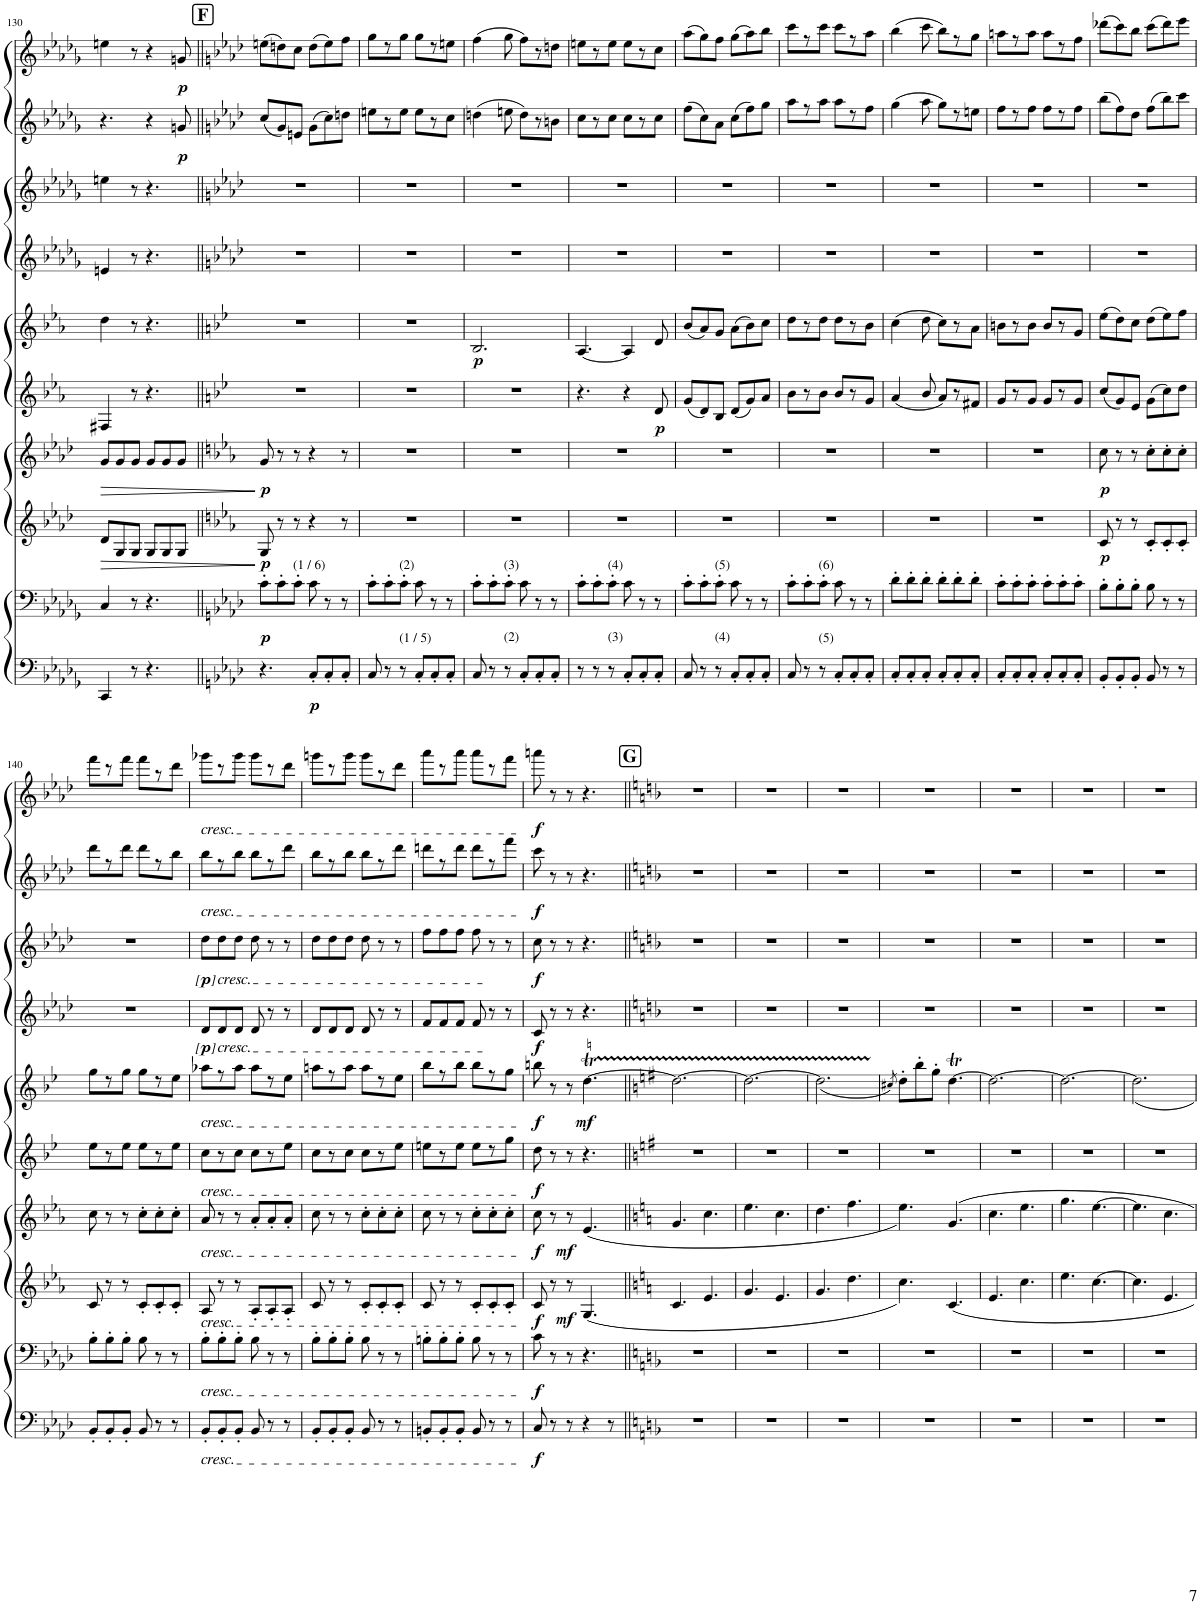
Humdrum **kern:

**kern	**dynam	**kern	**dynam	**kern	**dynam	**kern	**dynam	**kern	**dynam	**kern	**dynam	**kern	**dynam	**kern	**dynam	**kern	**dynam	**kern	**dynam
*part10	*part10	*part9	*part9	*part8	*part8	*part7	*part7	*part6	*part6	*part5	*part5	*part4	*part4	*part3	*part3	*part2	*part2	*part1	*part1
*staff10	*staff10	*staff9	*staff9	*staff8	*staff8	*staff7	*staff7	*staff6	*staff6	*staff5	*staff5	*staff4	*staff4	*staff3	*staff3	*staff2	*staff2	*staff1	*staff1
*I"Bassoon 2	*	*I"Bassoon 1	*	*I"Horn 2 in F	*	*I"Horn 1 in F	*	*I"Clarinet 2 in Bb	*	*I"Clarinet 1 in Bb	*	*I"Oboe 2	*	*I"Oboe 1	*	*I"Flute 2	*	*I"Flute 1	*
*I'Bsn	*	*I'Bsn	*	*I'Hn	*	*I'Hn	*	*I'Cl	*	*I'Cl	*	*I'Ob	*	*I'Ob	*	*I'Fl	*	*I'Fl	*
!!LO:PB:g=z
*clefF4	*	*clefF4	*	*clefG2	*	*clefG2	*	*clefG2	*	*clefG2	*	*clefG2	*	*clefG2	*	*clefG2	*	*clefG2	*
*	*	*	*	*Trd4c7	*	*Trd4c7	*	*Trd1c2	*	*Trd1c2	*	*	*	*	*	*	*	*	*
*k[b-e-a-d-g-]	*	*k[b-e-a-d-g-]	*	*k[b-e-a-d-]	*	*k[b-e-a-d-]	*	*k[b-e-a-]	*	*k[b-e-a-]	*	*k[b-e-a-d-g-]	*	*k[b-e-a-d-g-]	*	*k[b-e-a-d-g-]	*	*k[b-e-a-d-g-]	*
*M6/8	*	*M6/8	*	*M6/8	*	*M6/8	*	*M6/8	*	*M6/8	*	*M6/8	*	*M6/8	*	*M6/8	*	*M6/8	*
=130	=130	=130	=130	=130	=130	=130	=130	=130	=130	=130	=130	=130	=130	=130	=130	=130	=130	=130	=130
!	!	!	!	!	!LO:HP:b	!	!LO:HP:b	!	!	!	!	!	!	!	!	!	!	!	!
4CC/	.	4C/	.	8d-/L	>	8g/L	>	4F#X/	.	4dd\	.	4en/	.	4een\	.	4.r	.	4een\	.
.	.	.	.	8G/	.	8g/	.	.	.	.	.	.	.	.	.	.	.	.	.
8r	.	8r	.	8G/J	.	8g/J	.	8r	.	8r	.	8r	.	8r	.	.	.	8r	.
4.r	.	4.r	.	8G/L	.	8g/L	.	4.r	.	4.r	.	4.r	.	4.r	.	4r	.	4r	.
.	.	.	.	8G/	.	8g/	.	.	.	.	.	.	.	.	.	.	.	.	.
!	!	!	!	!	!	!	!	!	!	!	!	!	!	!	!	!	!LO:DY:b	!	!LO:DY:b
.	.	.	.	8G/J	.	8g/J	.	.	.	.	.	.	.	.	.	8gn/	p	8gn/	p
.	.	.	.	.	]	.	]	.	.	.	.	.	.	.	.	.	.	.	.
!!LO:REH:place=s1:a:B:cj:fs=14:t=F
=131||	=131||	=131||	=131||	=131||	=131||	=131||	=131||	=131||	=131||	=131||	=131||	=131||	=131||	=131||	=131||	=131||	=131||	=131||	=131||
*k[b-e-a-d-]	*	*k[b-e-a-d-]	*	*k[b-e-a-]	*	*k[b-e-a-]	*	*k[b-e-]	*	*k[b-e-]	*	*k[b-e-a-d-]	*	*k[b-e-a-d-]	*	*k[b-e-a-d-]	*	*k[b-e-a-d-]	*
!	!	!	!LO:DY:b	!	!LO:DY:b	!	!LO:DY:b	!	!	!	!	!	!	!	!	!	!	!	!
4.r	.	8c'\L	p	8G/	p	8g/	p	2.r	.	2.r	.	2.r	.	2.r	.	(8cc/L	.	(8een\L	.
.	.	8c'\	.	8r	.	8r	.	.	.	.	.	.	.	.	.	8g/)	.	8ddn\)	.
!	!	!LO:TX:a:t=(1 / 6)	!	!	!	!	!	!	!	!	!	!	!	!	!	!	!	!	!
.	.	8c'\J	.	8r	.	8r	.	.	.	.	.	.	.	.	.	8en/J	.	8cc\J	.
!	!LO:DY:b	!	!	!	!	!	!	!	!	!	!	!	!	!	!	!	!	!	!
8C'/L	p	8c\	.	4r	.	4r	.	.	.	.	.	.	.	.	.	(8g\L	.	(8dd\L	.
8C'/	.	8r	.	.	.	.	.	.	.	.	.	.	.	.	.	8cc\)	.	8ee\)	.
8C'/J	.	8r	.	8r	.	8r	.	.	.	.	.	.	.	.	.	8ddn\J	.	8ff\J	.
=132	=132	=132	=132	=132	=132	=132	=132	=132	=132	=132	=132	=132	=132	=132	=132	=132	=132	=132	=132
8C/	.	8c'\L	.	2.r	.	2.r	.	2.r	.	2.r	.	2.r	.	2.r	.	8een\L	.	8gg\L	.
8r	.	8c'\	.	.	.	.	.	.	.	.	.	.	.	.	.	8r	.	8r	.
!	!	!LO:TX:a:t=(2)	!	!	!	!	!	!	!	!	!	!	!	!	!	!	!	!	!
!LO:TX:a:t=(1 / 5)	!	!	!	!	!	!	!	!	!	!	!	!	!	!	!	!	!	!	!
8r	.	8c'\J	.	.	.	.	.	.	.	.	.	.	.	.	.	8ee\J	.	8gg\J	.
8C'/L	.	8c\	.	.	.	.	.	.	.	.	.	.	.	.	.	8ee\L	.	8gg\L	.
8C'/	.	8r	.	.	.	.	.	.	.	.	.	.	.	.	.	8r	.	8r	.
8C'/J	.	8r	.	.	.	.	.	.	.	.	.	.	.	.	.	8cc\J	.	8een\J	.
=133	=133	=133	=133	=133	=133	=133	=133	=133	=133	=133	=133	=133	=133	=133	=133	=133	=133	=133	=133
!	!	!	!	!	!	!	!	!	!	!	!LO:DY:b	!	!	!	!	!	!	!	!
8C/	.	8c'\L	.	2.r	.	2.r	.	2.r	.	2.B-/	p	2.r	.	2.r	.	(4ddn\	.	(4ff\	.
8r	.	8c'\	.	.	.	.	.	.	.	.	.	.	.	.	.	.	.	.	.
!	!	!LO:TX:a:t=(3)	!	!	!	!	!	!	!	!	!	!	!	!	!	!	!	!	!
!LO:TX:a:t=(2)	!	!	!	!	!	!	!	!	!	!	!	!	!	!	!	!	!	!	!
8r	.	8c'\J	.	.	.	.	.	.	.	.	.	.	.	.	.	8een\	.	8gg\	.
8C'/L	.	8c\	.	.	.	.	.	.	.	.	.	.	.	.	.	8dd\L)	.	8ff\L)	.
8C'/	.	8r	.	.	.	.	.	.	.	.	.	.	.	.	.	8r	.	8r	.
8C'/J	.	8r	.	.	.	.	.	.	.	.	.	.	.	.	.	8bn\J	.	8ddn\J	.
=134	=134	=134	=134	=134	=134	=134	=134	=134	=134	=134	=134	=134	=134	=134	=134	=134	=134	=134	=134
8r	.	8c'\L	.	2.r	.	2.r	.	4.r	.	[4.A/	.	2.r	.	2.r	.	8cc\L	.	8een\L	.
8r	.	8c'\	.	.	.	.	.	.	.	.	.	.	.	.	.	8r	.	8r	.
!	!	!LO:TX:a:t=(4)	!	!	!	!	!	!	!	!	!	!	!	!	!	!	!	!	!
!LO:TX:a:t=(3)	!	!	!	!	!	!	!	!	!	!	!	!	!	!	!	!	!	!	!
8r	.	8c'\J	.	.	.	.	.	.	.	.	.	.	.	.	.	8cc\J	.	8ee\J	.
8C'/L	.	8c\	.	.	.	.	.	4r	.	4A/]	.	.	.	.	.	8cc\L	.	8ee\L	.
8C'/	.	8r	.	.	.	.	.	.	.	.	.	.	.	.	.	8r	.	8r	.
!	!	!	!	!	!	!	!	!	!LO:DY:b	!	!	!	!	!	!	!	!	!	!
8C'/J	.	8r	.	.	.	.	.	8d/	p	8d/	.	.	.	.	.	8cc\J	.	8cc\J	.
=135	=135	=135	=135	=135	=135	=135	=135	=135	=135	=135	=135	=135	=135	=135	=135	=135	=135	=135	=135
8C/	.	8c'\L	.	2.r	.	2.r	.	(8g/L	.	(8b-/L	.	2.r	.	2.r	.	(8ff\L	.	(8aa-\L	.
8r	.	8c'\	.	.	.	.	.	8d/)	.	8a/)	.	.	.	.	.	8cc\)	.	8gg\)	.
!	!	!LO:TX:a:t=(5)	!	!	!	!	!	!	!	!	!	!	!	!	!	!	!	!	!
!LO:TX:a:t=(4)	!	!	!	!	!	!	!	!	!	!	!	!	!	!	!	!	!	!	!
8r	.	8c'\J	.	.	.	.	.	8B-/J	.	8g/J	.	.	.	.	.	8a-\J	.	8ff\J	.
8C'/L	.	8c\	.	.	.	.	.	(8d/L	.	(8a\L	.	.	.	.	.	(8cc\L	.	(8gg\L	.
8C'/	.	8r	.	.	.	.	.	8g/)	.	8b-\)	.	.	.	.	.	8ff\)	.	8aa-\)	.
8C'/J	.	8r	.	.	.	.	.	8a/J	.	8cc\J	.	.	.	.	.	8gg\J	.	8bb-\J	.
=136	=136	=136	=136	=136	=136	=136	=136	=136	=136	=136	=136	=136	=136	=136	=136	=136	=136	=136	=136
8C/	.	8c'\L	.	2.r	.	2.r	.	8b-\L	.	8dd\L	.	2.r	.	2.r	.	8aa-\L	.	8ccc\L	.
8r	.	8c'\	.	.	.	.	.	8r	.	8r	.	.	.	.	.	8r	.	8r	.
!	!	!LO:TX:a:t=(6)	!	!	!	!	!	!	!	!	!	!	!	!	!	!	!	!	!
!LO:TX:a:t=(5)	!	!	!	!	!	!	!	!	!	!	!	!	!	!	!	!	!	!	!
8r	.	8c'\J	.	.	.	.	.	8b-\J	.	8dd\J	.	.	.	.	.	8aa-\J	.	8ccc\J	.
8C'/L	.	8c\	.	.	.	.	.	8b-/L	.	8dd\L	.	.	.	.	.	8aa-\L	.	8ccc\L	.
8C'/	.	8r	.	.	.	.	.	8r	.	8r	.	.	.	.	.	8r	.	8r	.
8C'/J	.	8r	.	.	.	.	.	8g/J	.	8b-\J	.	.	.	.	.	8ff\J	.	8aa-\J	.
=137	=137	=137	=137	=137	=137	=137	=137	=137	=137	=137	=137	=137	=137	=137	=137	=137	=137	=137	=137
8C'/L	.	8d-'\L	.	2.r	.	2.r	.	(4a/	.	(4cc\	.	2.r	.	2.r	.	(4gg\	.	(4bb-\	.
8C'/	.	8d-'\	.	.	.	.	.	.	.	.	.	.	.	.	.	.	.	.	.
8C'/J	.	8d-'\J	.	.	.	.	.	8b-/	.	8dd\	.	.	.	.	.	8aa-\	.	8ccc\	.
8C'/L	.	8d-'\L	.	.	.	.	.	8a/L)	.	8cc\L)	.	.	.	.	.	8gg\L)	.	8bb-\L)	.
8C'/	.	8d-'\	.	.	.	.	.	8r	.	8r	.	.	.	.	.	8r	.	8r	.
8C'/J	.	8d-'\J	.	.	.	.	.	8f#X/J	.	8a\J	.	.	.	.	.	8een\J	.	8gg\J	.
=138	=138	=138	=138	=138	=138	=138	=138	=138	=138	=138	=138	=138	=138	=138	=138	=138	=138	=138	=138
8C'/L	.	8c'\L	.	2.r	.	2.r	.	8g/L	.	8bn\L	.	2.r	.	2.r	.	8ff\L	.	8aan\L	.
8C'/	.	8c'\	.	.	.	.	.	8r	.	8r	.	.	.	.	.	8r	.	8r	.
8C'/J	.	8c'\J	.	.	.	.	.	8g/J	.	8b\J	.	.	.	.	.	8ff\J	.	8aa\J	.
8C'/L	.	8c'\L	.	.	.	.	.	8g/L	.	8b/L	.	.	.	.	.	8ff\L	.	8aa\L	.
8C'/	.	8c'\	.	.	.	.	.	8r	.	8r	.	.	.	.	.	8r	.	8r	.
8C'/J	.	8c'\J	.	.	.	.	.	8g/J	.	8g/J	.	.	.	.	.	8ff\J	.	8ff\J	.
=139	=139	=139	=139	=139	=139	=139	=139	=139	=139	=139	=139	=139	=139	=139	=139	=139	=139	=139	=139
!	!	!	!	!	!LO:DY:b	!	!LO:DY:b	!	!	!	!	!	!	!	!	!	!	!	!
8BB-'/L	.	8B-'\L	.	8c/	p	8cc\	p	(8cc/L	.	(8ee-\L	.	2.r	.	2.r	.	(8bb-\L	.	(8ddd-X\L	.
8BB-'/	.	8B-'\	.	8r	.	8r	.	8g/)	.	8dd\)	.	.	.	.	.	8ff\)	.	8ccc\)	.
8BB-'/J	.	8B-'\J	.	8r	.	8r	.	8e-/J	.	8cc\J	.	.	.	.	.	8dd-\J	.	8bb-\J	.
8BB-/	.	8B-\	.	8c'/L	.	8cc'\L	.	(8g\L	.	(8dd\L	.	.	.	.	.	(8ff\L	.	(8ccc\L	.
8r	.	8r	.	8c'/	.	8cc'\	.	8cc\)	.	8ee-\)	.	.	.	.	.	8bb-\)	.	8ddd-\)	.
8r	.	8r	.	8c'/J	.	8cc'\J	.	8dd\J	.	8ff\J	.	.	.	.	.	8ccc\J	.	8eee-\J	.
!!LO:LB:g=z
=140	=140	=140	=140	=140	=140	=140	=140	=140	=140	=140	=140	=140	=140	=140	=140	=140	=140	=140	=140
8BB-'/L	.	8B-'\L	.	8c/	.	8cc\	.	8ee-\L	.	8gg\L	.	2.r	.	2.r	.	8ddd-\L	.	8fff\L	.
8BB-'/	.	8B-'\	.	8r	.	8r	.	8r	.	8r	.	.	.	.	.	8r	.	8r	.
8BB-'/J	.	8B-'\J	.	8r	.	8r	.	8ee-\J	.	8gg\J	.	.	.	.	.	8ddd-\J	.	8fff\J	.
8BB-/	.	8B-\	.	8c'/L	.	8cc'\L	.	8ee-\L	.	8gg\L	.	.	.	.	.	8ddd-\L	.	8fff\L	.
8r	.	8r	.	8c'/	.	8cc'\	.	8r	.	8r	.	.	.	.	.	8r	.	8r	.
8r	.	8r	.	8c'/J	.	8cc'\J	.	8ee-\J	.	8ee-\J	.	.	.	.	.	8bb-\J	.	8ddd-\J	.
=141	=141	=141	=141	=141	=141	=141	=141	=141	=141	=141	=141	=141	=141	=141	=141	=141	=141	=141	=141
!	!	!	!	!	!	!	!	!	!	!	!	!	!	!	!	!	!	!LO:TX:b:i:t=cresc.	!
!	!	!	!	!	!	!	!	!	!	!	!	!	!	!	!	!LO:TX:b:i:t=cresc.	!	!	!
!	!	!	!	!	!	!	!	!	!	!LO:TX:b:i:t=cresc.	!	!	!	!	!	!	!	!	!
!	!	!	!	!	!	!	!	!LO:TX:b:i:t=cresc.	!	!	!	!	!	!	!	!	!	!	!
!	!	!	!	!	!	!LO:TX:b:i:t=cresc.	!	!	!	!	!	!	!	!	!	!	!	!	!
!	!	!	!	!LO:TX:b:i:t=cresc.	!	!	!	!	!	!	!	!	!	!	!	!	!	!	!
!	!	!LO:TX:b:i:t=cresc.	!	!	!	!	!	!	!	!	!	!	!	!	!	!	!	!	!
!LO:TX:b:i:t=cresc.	!	!	!	!	!	!	!	!	!	!	!	!	!	!	!	!	!	!	!
!	!	!	!	!	!	!	!	!	!	!	!	!	!LO:DY:b	!	!	!	!	!	!
!	!	!	!	!	!	!	!	!	!	!	!	!	!LO:DY:n=1:b	!	!	!	!	!	!
!	!	!	!	!	!	!	!	!	!	!	!	!	!LO:DY:n=2:b	!	!LO:DY:b	!	!	!	!
!	!	!	!	!	!	!	!	!	!	!	!	!	!	!	!LO:DY:n=1:b	!	!	!	!
!	!	!	!	!	!	!	!	!	!	!	!	!	!	!	!LO:DY:n=2:b	!	!	!	!
8BB-'/L	.	8B-'\L	.	8A-/	.	8a-/	.	8cc\L	.	8aa-X\L	.	8d-/L	other-dynamics p other-dynamics	8dd-\L	other-dynamics p other-dynamics	8bb-\L	.	8ggg-X\L	.
!	!	!	!	!	!	!	!	!	!	!	!	!	!	!LO:TX:b:i:t=cresc.	!	!	!	!	!
!	!	!	!	!	!	!	!	!	!	!	!	!LO:TX:b:i:t=cresc.	!	!	!	!	!	!	!
8BB-'/	.	8B-'\	.	8r	.	8r	.	8r	.	8r	.	8d-/	.	8dd-\	.	8r	.	8r	.
8BB-'/J	.	8B-'\J	.	8r	.	8r	.	8cc\J	.	8aa-\J	.	8d-/J	.	8dd-\J	.	8bb-\J	.	8ggg-\J	.
8BB-/	.	8B-\	.	8A-'/L	.	8a-'/L	.	8cc\L	.	8aa-\L	.	8d-/	.	8dd-\	.	8bb-\L	.	8ggg-\L	.
8r	.	8r	.	8A-'/	.	8a-'/	.	8r	.	8r	.	8r	.	8r	.	8r	.	8r	.
8r	.	8r	.	8A-'/J	.	8a-'/J	.	8ee-\J	.	8ee-\J	.	8r	.	8r	.	8ddd-\J	.	8ddd-\J	.
=142	=142	=142	=142	=142	=142	=142	=142	=142	=142	=142	=142	=142	=142	=142	=142	=142	=142	=142	=142
8BB-'/L	.	8B-'\L	.	8c/	.	8cc\	.	8cc\L	.	8aan\L	.	8d-/L	.	8dd-\L	.	8bb-\L	.	8gggn\L	.
8BB-'/	.	8B-'\	.	8r	.	8r	.	8r	.	8r	.	8d-/	.	8dd-\	.	8r	.	8r	.
8BB-'/J	.	8B-'\J	.	8r	.	8r	.	8cc\J	.	8aa\J	.	8d-/J	.	8dd-\J	.	8bb-\J	.	8ggg\J	.
8BB-/	.	8B-\	.	8c'/L	.	8cc'\L	.	8cc\L	.	8aa\L	.	8d-/	.	8dd-\	.	8bb-\L	.	8ggg\L	.
8r	.	8r	.	8c'/	.	8cc'\	.	8r	.	8r	.	8r	.	8r	.	8r	.	8r	.
8r	.	8r	.	8c'/J	.	8cc'\J	.	8ee-\J	.	8ee-\J	.	8r	.	8r	.	8ddd-\J	.	8ddd-\J	.
=143	=143	=143	=143	=143	=143	=143	=143	=143	=143	=143	=143	=143	=143	=143	=143	=143	=143	=143	=143
8BBn'/L	.	8Bn'\L	.	8c/	.	8cc\	.	8een\L	.	8bb-\L	.	8f/L	.	8ff\L	.	8dddn\L	.	8aaa-\L	.
8BB'/	.	8B'\	.	8r	.	8r	.	8r	.	8r	.	8f/	.	8ff\	.	8r	.	8r	.
8BB'/J	.	8B'\J	.	8r	.	8r	.	8ee\J	.	8bb-\J	.	8f/J	.	8ff\J	.	8ddd\J	.	8aaa-\J	.
8BB/	.	8B\	.	8c'/L	.	8cc'\L	.	8ee\L	.	8bb-\L	.	8f/	.	8ff\	.	8ddd\L	.	8aaa-\L	.
8r	.	8r	.	8c'/	.	8cc'\	.	8r	.	8r	.	8r	.	8r	.	8r	.	8r	.
8r	.	8r	.	8c'/J	.	8cc'\J	.	8gg\J	.	8gg\J	.	8r	.	8r	.	8fff\J	.	8fff\J	.
=144	=144	=144	=144	=144	=144	=144	=144	=144	=144	=144	=144	=144	=144	=144	=144	=144	=144	=144	=144
!	!LO:DY:b	!	!LO:DY:b	!	!LO:DY:b	!	!LO:DY:b	!	!LO:DY:b	!	!LO:DY:b	!	!LO:DY:b	!	!LO:DY:b	!	!LO:DY:b	!	!LO:DY:b
8C/	f	8c\	f	8c/	f	8cc\	f	8dd\	f	8bbn\	f	8c/	f	8cc\	f	8ccc\	f	8aaan\	f
8r	.	8r	.	8r	.	8r	.	8r	.	8r	.	8r	.	8r	.	8r	.	8r	.
!	!	!	!	!	!LO:DY:b	!	!LO:DY:b	!	!	!	!	!	!	!	!	!	!	!	!
8r	.	8r	.	8r	mf	8r	mf	8r	.	8r	.	8r	.	8r	.	8r	.	8r	.
!	!	!	!	!	!	!	!	!	!	!LO:TX:a:t=♮	!	!	!	!	!	!	!	!	!
!	!	!	!	!	!	!	!	!	!	!	!LO:DY:b	!	!	!	!	!	!	!	!
4r	.	4.r	.	(<4.G/	.	(<4.e-/	.	4.r	.	[4.ddt\	mf	4.r	.	4.r	.	4.r	.	4.r	.
8r	.	.	.	.	.	.	.	.	.	.	.	.	.	.	.	.	.	.	.
!!LO:REH:place=s1:a:B:cj:fs=14:t=G
=145||	=145||	=145||	=145||	=145||	=145||	=145||	=145||	=145||	=145||	=145||	=145||	=145||	=145||	=145||	=145||	=145||	=145||	=145||	=145||
*k[b-]	*	*k[b-]	*	*k[]	*	*k[]	*	*k[f#]	*	*k[f#]	*	*k[b-]	*	*k[b-]	*	*k[b-]	*	*k[b-]	*
2.r	.	2.r	.	4.c/	.	4.g/	.	2.r	.	2.dd\_	.	2.r	.	2.r	.	2.r	.	2.r	.
.	.	.	.	4.e/	.	4.cc\	.	.	.	.	.	.	.	.	.	.	.	.	.
=146	=146	=146	=146	=146	=146	=146	=146	=146	=146	=146	=146	=146	=146	=146	=146	=146	=146	=146	=146
2.r	.	2.r	.	4.g/	.	4.ee\	.	2.r	.	2.dd\_	.	2.r	.	2.r	.	2.r	.	2.r	.
.	.	.	.	4.e/	.	4.cc\	.	.	.	.	.	.	.	.	.	.	.	.	.
=147	=147	=147	=147	=147	=147	=147	=147	=147	=147	=147	=147	=147	=147	=147	=147	=147	=147	=147	=147
2.r	.	2.r	.	4.g/	.	4.dd\	.	2.r	.	(<2.ddTTT\]	.	2.r	.	2.r	.	2.r	.	2.r	.
.	.	.	.	4.dd\	.	4.ff\	.	.	.	.	.	.	.	.	.	.	.	.	.
=148	=148	=148	=148	=148	=148	=148	=148	=148	=148	=148	=148	=148	=148	=148	=148	=148	=148	=148	=148
.	.	.	.	.	.	.	.	.	.	8qcc#X/)	.	.	.	.	.	.	.	.	.
2.r	.	2.r	.	4.cc\)	.	4.ee\)	.	2.r	.	8dd'\L	.	2.r	.	2.r	.	2.r	.	2.r	.
.	.	.	.	.	.	.	.	.	.	8bb'\	.	.	.	.	.	.	.	.	.
.	.	.	.	.	.	.	.	.	.	8gg'\J	.	.	.	.	.	.	.	.	.
.	.	.	.	4.c/	.	4.g/	.	.	.	[4.ddT\	.	.	.	.	.	.	.	.	.
=149	=149	=149	=149	=149	=149	=149	=149	=149	=149	=149	=149	=149	=149	=149	=149	=149	=149	=149	=149
2.r	.	2.r	.	4.e/	.	4.cc\	.	2.r	.	2.dd\_	.	2.r	.	2.r	.	2.r	.	2.r	.
.	.	.	.	4.cc\	.	4.ee\	.	.	.	.	.	.	.	.	.	.	.	.	.
=150	=150	=150	=150	=150	=150	=150	=150	=150	=150	=150	=150	=150	=150	=150	=150	=150	=150	=150	=150
2.r	.	2.r	.	4.ee\	.	4.gg\	.	2.r	.	2.dd\_	.	2.r	.	2.r	.	2.r	.	2.r	.
.	.	.	.	[4.cc\	.	[4.ee\	.	.	.	.	.	.	.	.	.	.	.	.	.
=151	=151	=151	=151	=151	=151	=151	=151	=151	=151	=151	=151	=151	=151	=151	=151	=151	=151	=151	=151
2.r	.	2.r	.	4.cc\]	.	4.ee\]	.	2.r	.	2.ddTTT\]	.	2.r	.	2.r	.	2.r	.	2.r	.
.	.	.	.	4.e/	.	4.cc\	.	.	.	.	.	.	.	.	.	.	.	.	.
=	=	=	=	=	=	=	=	=	=	=	=	=	=	=	=	=	=	=	=
*-	*-	*-	*-	*-	*-	*-	*-	*-	*-	*-	*-	*-	*-	*-	*-	*-	*-	*-	*-
